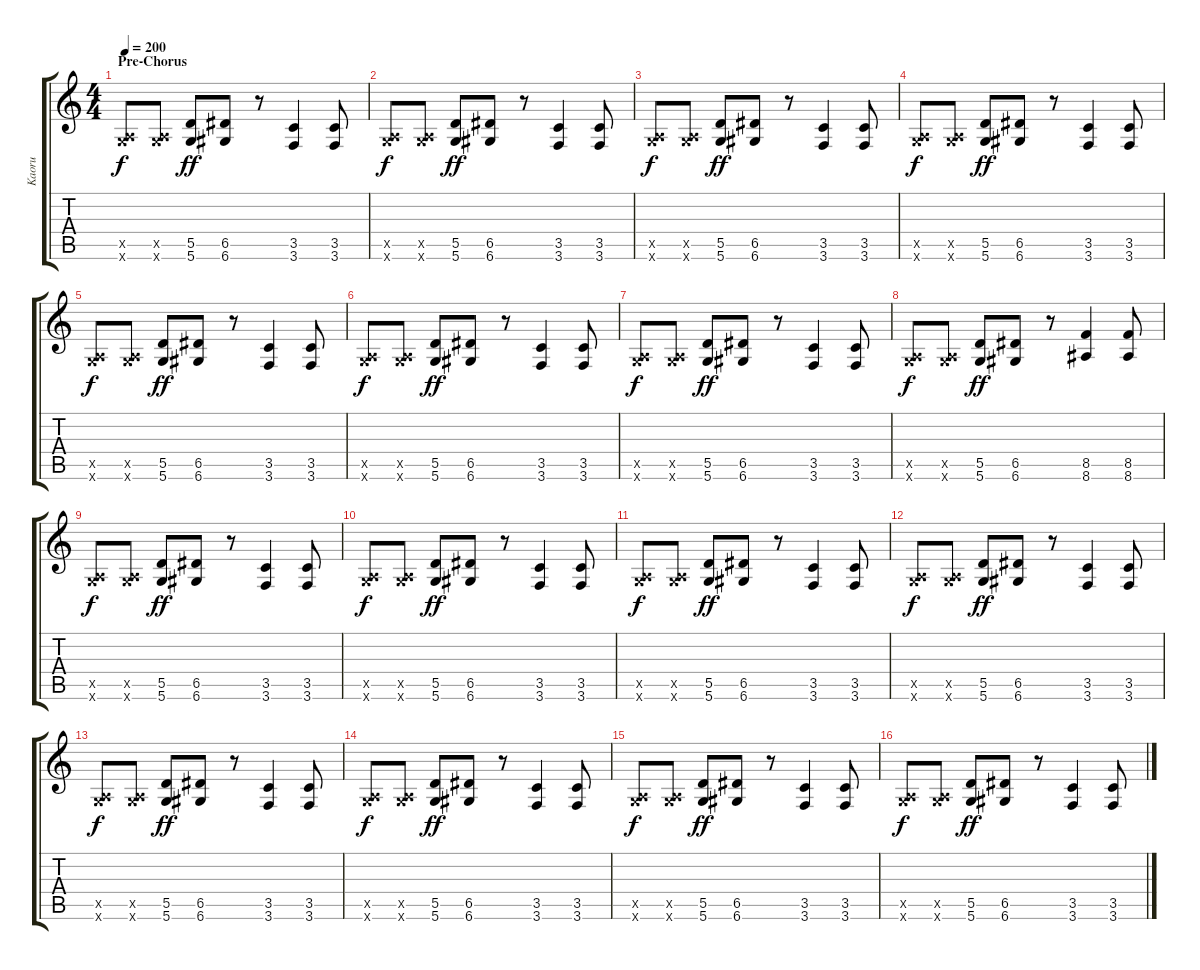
\track ("Kaoru" "Kaoru") {instrument distortionguitar}
\staff {score tabs}
\tuning (E4 B3 G3 D3 A2 D2) {hide}
\ts (4 4)
\section ("" "Pre-Chorus")
\tempo 200
\clef g2
\ks c
(0.5{x} 5.6{x}).8{dy f} (0.5{x} 5.6{x}).8 (5.5 5.6).8{dy ff} (6.5 6.6).8 r.8 (3.5 3.6).4 (3.5 3.6).8 |
(0.5{x} 5.6{x}).8{dy f} (0.5{x} 5.6{x}).8 (5.5 5.6).8{dy ff} (6.5 6.6).8 r.8 (3.5 3.6).4 (3.5 3.6).8 |
(0.5{x} 5.6{x}).8{dy f} (0.5{x} 5.6{x}).8 (5.5 5.6).8{dy ff} (6.5 6.6).8 r.8 (3.5 3.6).4 (3.5 3.6).8 |
(0.5{x} 5.6{x}).8{dy f} (0.5{x} 5.6{x}).8 (5.5 5.6).8{dy ff} (6.5 6.6).8 r.8 (3.5 3.6).4 (3.5 3.6).8 |
(0.5{x} 5.6{x}).8{dy f} (0.5{x} 5.6{x}).8 (5.5 5.6).8{dy ff} (6.5 6.6).8 r.8 (3.5 3.6).4 (3.5 3.6).8 |
(0.5{x} 5.6{x}).8{dy f} (0.5{x} 5.6{x}).8 (5.5 5.6).8{dy ff} (6.5 6.6).8 r.8 (3.5 3.6).4 (3.5 3.6).8 |
(0.5{x} 5.6{x}).8{dy f} (0.5{x} 5.6{x}).8 (5.5 5.6).8{dy ff} (6.5 6.6).8 r.8 (3.5 3.6).4 (3.5 3.6).8 |
(0.5{x} 5.6{x}).8{dy f} (0.5{x} 5.6{x}).8 (5.5 5.6).8{dy ff} (6.5 6.6).8 r.8 (8.5 8.6).4 (8.5 8.6).8 |
(0.5{x} 5.6{x}).8{dy f} (0.5{x} 5.6{x}).8 (5.5 5.6).8{dy ff} (6.5 6.6).8 r.8 (3.5 3.6).4 (3.5 3.6).8 |
(0.5{x} 5.6{x}).8{dy f} (0.5{x} 5.6{x}).8 (5.5 5.6).8{dy ff} (6.5 6.6).8 r.8 (3.5 3.6).4 (3.5 3.6).8 |
(0.5{x} 5.6{x}).8{dy f} (0.5{x} 5.6{x}).8 (5.5 5.6).8{dy ff} (6.5 6.6).8 r.8 (3.5 3.6).4 (3.5 3.6).8 |
(0.5{x} 5.6{x}).8{dy f} (0.5{x} 5.6{x}).8 (5.5 5.6).8{dy ff} (6.5 6.6).8 r.8 (3.5 3.6).4 (3.5 3.6).8 |
(0.5{x} 5.6{x}).8{dy f} (0.5{x} 5.6{x}).8 (5.5 5.6).8{dy ff} (6.5 6.6).8 r.8 (3.5 3.6).4 (3.5 3.6).8 |
(0.5{x} 5.6{x}).8{dy f} (0.5{x} 5.6{x}).8 (5.5 5.6).8{dy ff} (6.5 6.6).8 r.8 (3.5 3.6).4 (3.5 3.6).8 |
(0.5{x} 5.6{x}).8{dy f} (0.5{x} 5.6{x}).8 (5.5 5.6).8{dy ff} (6.5 6.6).8 r.8 (3.5 3.6).4 (3.5 3.6).8 |
(0.5{x} 5.6{x}).8{dy f} (0.5{x} 5.6{x}).8 (5.5 5.6).8{dy ff} (6.5 6.6).8 r.8 (3.5 3.6).4 (3.5 3.6).8
